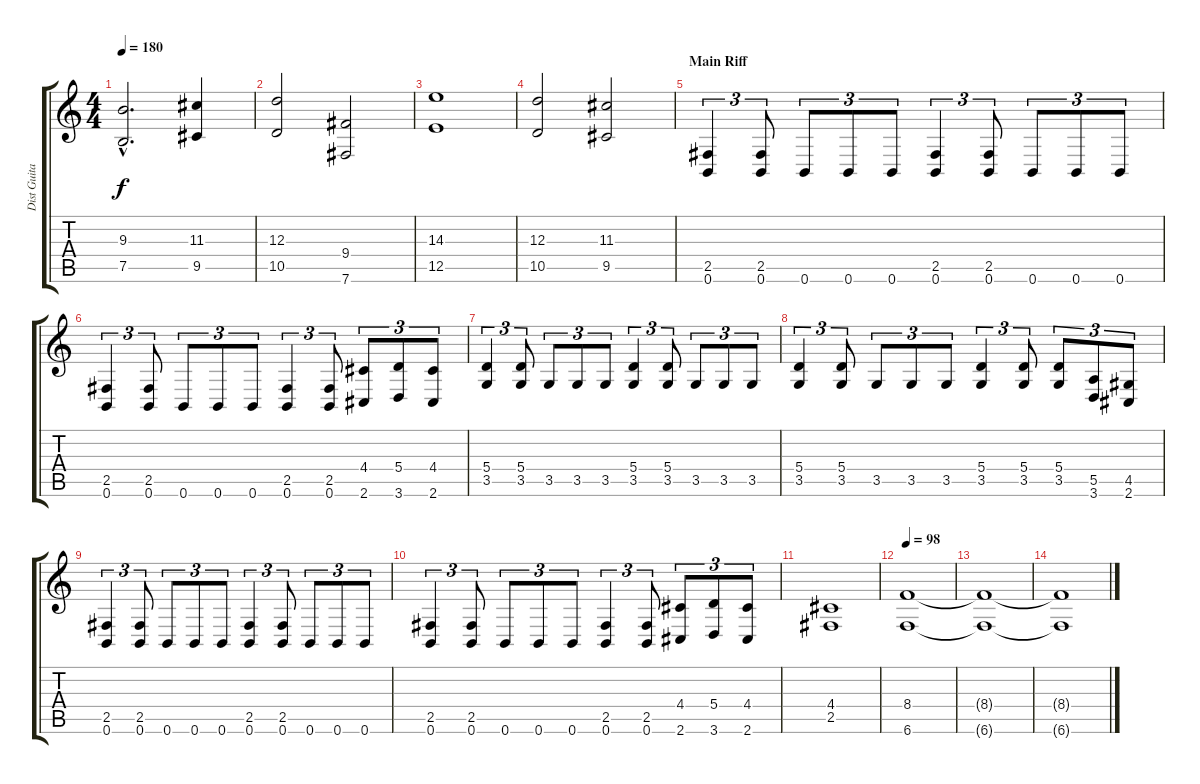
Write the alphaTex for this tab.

\track ("Dist Guitar 1" "Dist Guita") {instrument distortionguitar}
\staff {score tabs}
\tuning (B3 Gb3 D3 A2 E2 B1) {hide}
\ts (4 4)
\tempo 180
\clef g2
\ks c
(9.3{hac} 7.5{hac}).2{d dy f} (11.3 9.5).4 |
(12.3 10.5).2 (9.4 7.6).2 |
(14.3 12.5).1 |
(12.3 10.5).2 (11.3 9.5).2 |
\section ("" "Main Riff")
(2.5 0.6).4{tu (3 2)} (2.5 0.6).8{tu (3 2)} 0.6.8{tu (3 2)} 0.6.8{tu (3 2)} 0.6.8{tu (3 2)} (2.5 0.6).4{tu (3 2)} (2.5 0.6).8{tu (3 2)} 0.6.8{tu (3 2)} 0.6.8{tu (3 2)} 0.6.8{tu (3 2)} |
(2.5 0.6).4{tu (3 2)} (2.5 0.6).8{tu (3 2)} 0.6.8{tu (3 2)} 0.6.8{tu (3 2)} 0.6.8{tu (3 2)} (2.5 0.6).4{tu (3 2)} (2.5 0.6).8{tu (3 2)} (4.4 2.6).8{tu (3 2)} (5.4 3.6).8{tu (3 2)} (4.4 2.6).8{tu (3 2)} |
(5.4 3.5).4{tu (3 2)} (5.4 3.5).8{tu (3 2)} 3.5.8{tu (3 2)} 3.5.8{tu (3 2)} 3.5.8{tu (3 2)} (5.4 3.5).4{tu (3 2)} (5.4 3.5).8{tu (3 2)} 3.5.8{tu (3 2)} 3.5.8{tu (3 2)} 3.5.8{tu (3 2)} |
(5.4 3.5).4{tu (3 2)} (5.4 3.5).8{tu (3 2)} 3.5.8{tu (3 2)} 3.5.8{tu (3 2)} 3.5.8{tu (3 2)} (5.4 3.5).4{tu (3 2)} (5.4 3.5).8{tu (3 2)} (5.4 3.5).8{tu (3 2)} (5.5 3.6).8{tu (3 2)} (4.5 2.6).8{tu (3 2)} |
(2.5 0.6).4{tu (3 2)} (2.5 0.6).8{tu (3 2)} 0.6.8{tu (3 2)} 0.6.8{tu (3 2)} 0.6.8{tu (3 2)} (2.5 0.6).4{tu (3 2)} (2.5 0.6).8{tu (3 2)} 0.6.8{tu (3 2)} 0.6.8{tu (3 2)} 0.6.8{tu (3 2)} |
(2.5 0.6).4{tu (3 2)} (2.5 0.6).8{tu (3 2)} 0.6.8{tu (3 2)} 0.6.8{tu (3 2)} 0.6.8{tu (3 2)} (2.5 0.6).4{tu (3 2)} (2.5 0.6).8{tu (3 2)} (4.4 2.6).8{tu (3 2)} (5.4 3.6).8{tu (3 2)} (4.4 2.6).8{tu (3 2)} |
(4.4 2.5).1 |
\tempo 98
(8.4 6.6).1 |
(8.4{t} 6.6{t}).1 |
(8.4{t} 6.6{t}).1
